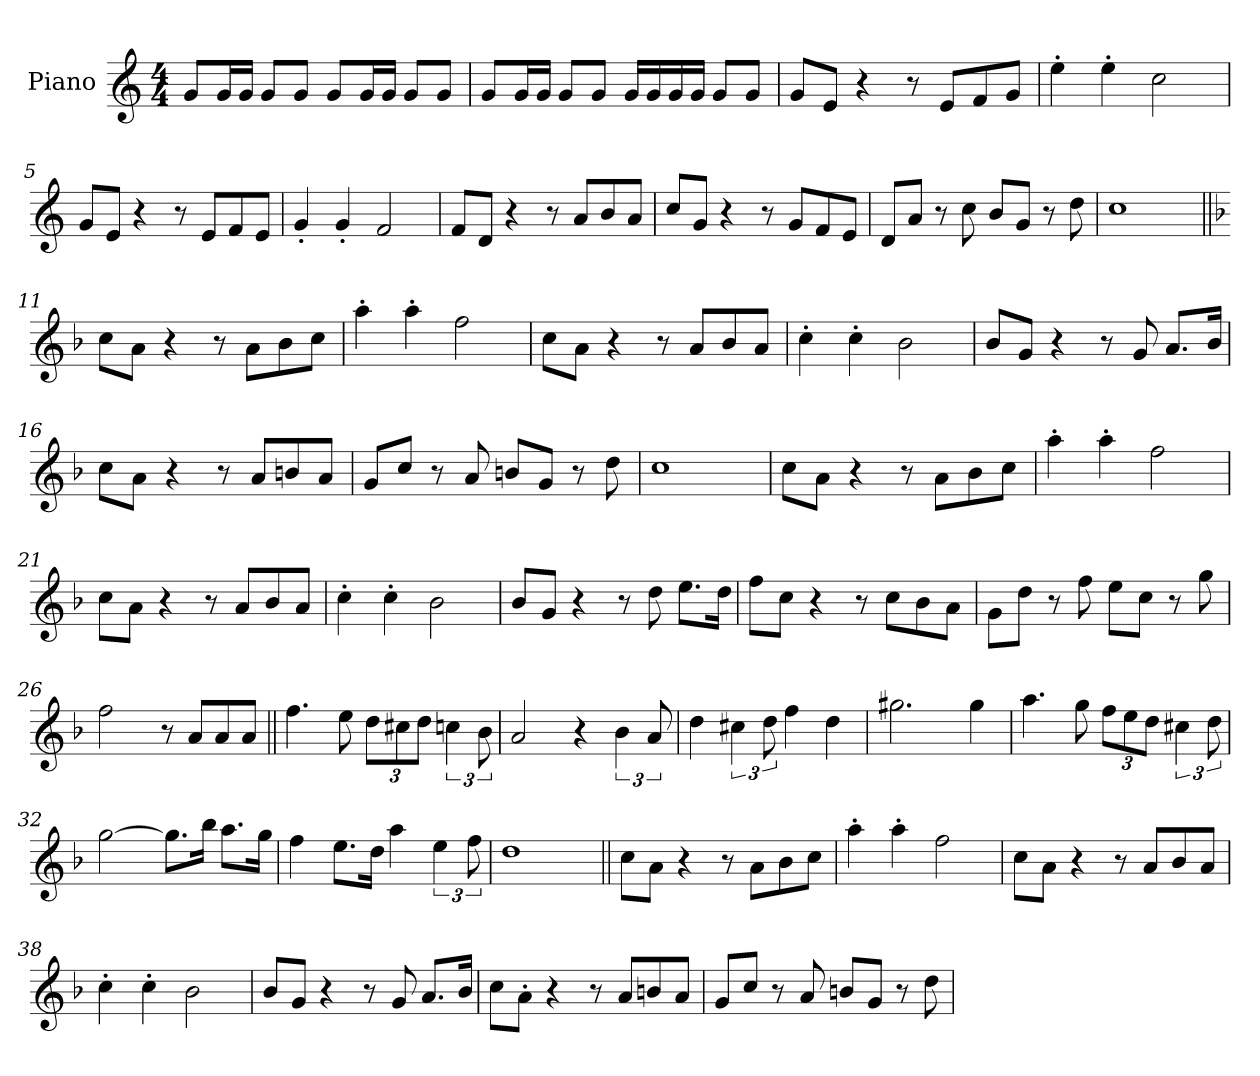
**kern
*part1
*staff1
*I"Piano
*I'Pno.
*clefG2
*k[]
*M4/4
*MM120
=1
8g!L
16g!L
16g!JJ
8g!L
8g!J
8g!L
16g!L
16g!JJ
8g!L
8g!J
=2
8g!L
16g!L
16g!JJ
8g!L
8g!J
16g!LL
16g!
16g!
16g!JJ
8g!L
8g!J
=3
8g!L
8e!J
4r
8r
8e!L
8f!
8g!J
=4
4ee'!
4ee'!
2cc!
=5
8g!L
8e!J
4r
8r
8e!L
8f!
8e!J
=6
4g'!
4g'!
2f!
=7
8f!L
8d!J
4r
8r
8a!L
8b!
8a!J
=8
8cc!L
8g!J
4r
8r
8g!L
8f!
8e!J
=9
8d!L
8a!J
8r
8cc!
8b!L
8g!J
8r
8dd!
=10
1cc!
=11||
*k[b-]
8ccL
8aJ
4r
8r
8aL
8b-
8ccJ
=12
4aa'
4aa'
2ff
=13
8ccL
8aJ
4r
8r
8aL
8b-
8aJ
=14
4cc'
4cc'
2b-
=15
8b-L
8gJ
4r
8r
8g
8.aL
16b-Jk
=16
8ccL
8aJ
4r
8r
8aL
8bn
8aJ
=17
8gL
8ccJ
8r
8a
8bnL
8gJ
8r
8dd
=18
1cc
=19
8ccL
8aJ
4r
8r
8aL
8b-
8ccJ
=20
4aa'
4aa'
2ff
=21
8ccL
8aJ
4r
8r
8aL
8b-
8aJ
=22
4cc'
4cc'
2b-
=23
8b-L
8gJ
4r
8r
8dd
8.eeL
16ddJk
=24
8ffL
8ccJ
4r
8r
8ccL
8b-
8aJ
=25
8gL
8ddJ
8r
8ff
8eeL
8ccJ
8r
8gg
=26
2ff
8r
8aL
8a
8aJ
=27||
4.ff
8ee
*Xbrackettup
12ddL
12cc#X
12ddJ
*brackettup
6ccn
12b-
=28
2a
4r
6b-
12a
=29
4dd
6cc#X
12dd
4ff
4dd
=30
2.gg#X
4gg#
=31
4.aa
8gg
*Xbrackettup
12ffL
12ee
12ddJ
*brackettup
6cc#X
12dd
=32
[2gg
8.ggL]
16bb-Jk
8.aaL
16ggJk
=33
4ff
8.eeL
16ddJk
4aa
6ee
12ff
=34
1dd
=35||
8ccL
8aJ
4r
8r
8aL
8b-
8ccJ
=36
4aa'
4aa'
2ff
=37
8ccL
8aJ
4r
8r
8aL
8b-
8aJ
=38
4cc'
4cc'
2b-
=39
8b-L
8gJ
4r
8r
8g
8.aL
16b-Jk
=40
8ccL
8a'J
4r
8r
8aL
8bn
8aJ
=41
8gL
8ccJ
8r
8a
8bnL
8gJ
8r
8dd
=
*-
